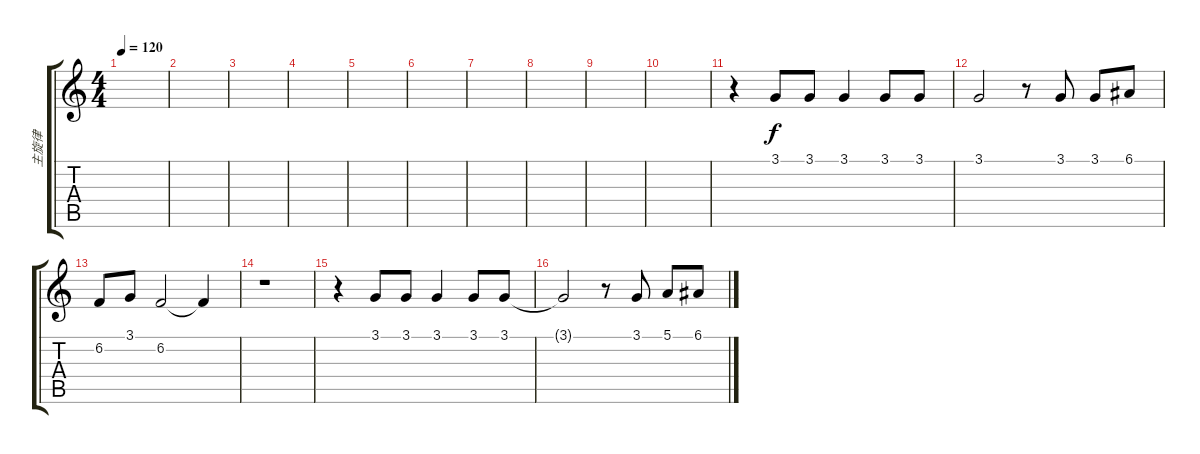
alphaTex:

\track ("主旋律" "主旋律") {instrument flute}
\staff {score tabs}
\tuning (E4 B3 G3 D3 A2 E2) {hide}
\ts (4 4)
\tempo 120
\clef g2
\ks c
|
|
|
|
|
|
|
|
|
|
r.4 3.1.8 3.1.8 3.1.4 3.1.8 3.1.8 |
3.1.2 r.8 3.1.8 3.1.8 6.1.8 |
6.2.8 3.1.8 6.2.2 6.2{t}.4 |
r.1 |
r.4 3.1.8 3.1.8 3.1.4 3.1.8 3.1.8 |
3.1{t}.2 r.8 3.1.8 5.1.8 6.1.8
